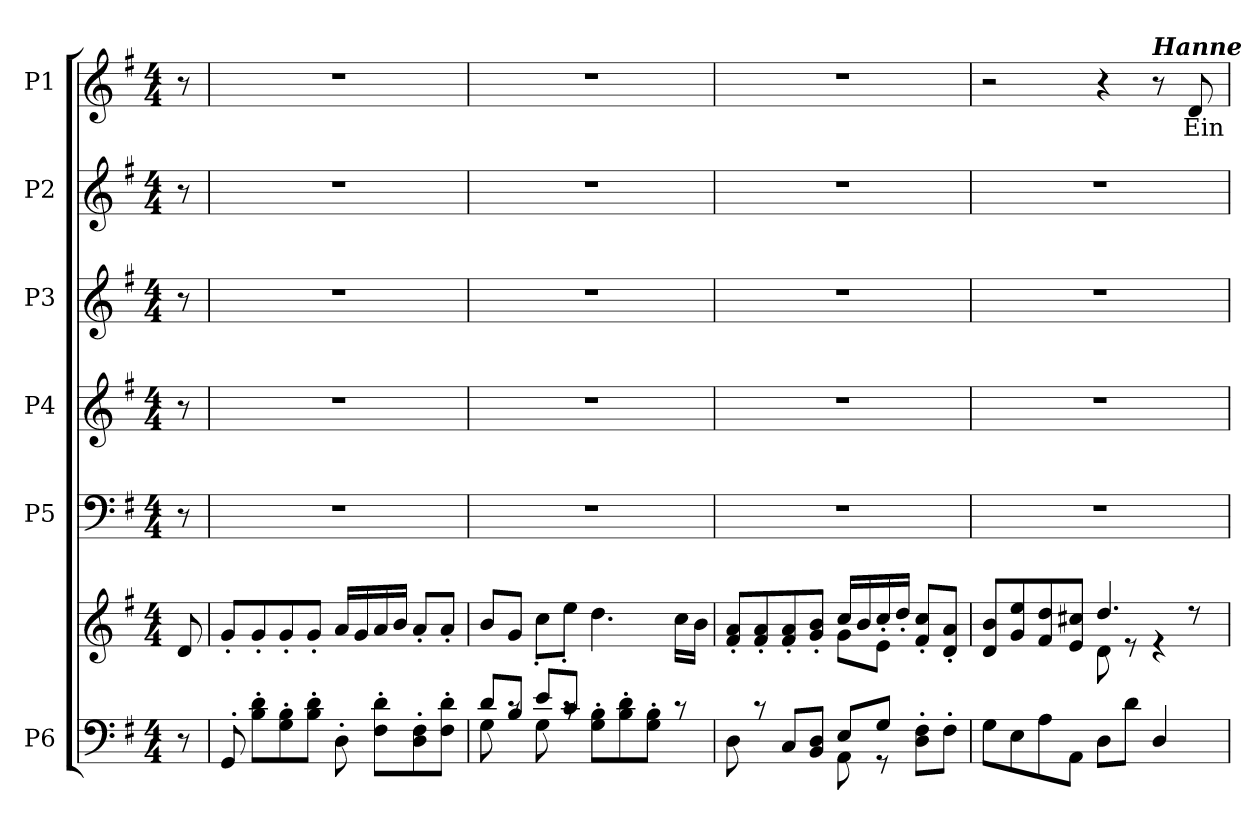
**kern	**kern	**kern	**kern	**kern	**kern	**kern	**text
*part6	*part6	*part5	*part4	*part3	*part2	*part1	*part1
*staff7	*staff6	*staff5	*staff4	*staff3	*staff2	*staff1	*staff1
*I"P6	*	*I"P5	*I"P4	*I"P3	*I"P2	*I"P1	*
*clefF4	*clefG2	*clefF4	*clefG2	*clefG2	*clefG2	*clefG2	*
*	*	*	*ITrd7c12	*	*	*	*
*k[f#]	*k[f#]	*k[f#]	*k[f#]	*k[f#]	*k[f#]	*k[f#]	*
*G:	*G:	*G:	*G:	*G:	*G:	*G:	*
*M4/4	*M4/4	*M4/4	*M4/4	*M4/4	*M4/4	*M4/4	*
=1	=1	=1	=1	=1	=1	=1	=1
*^	*^	*	*	*	*	*	*
8r	8ryy	8ryy	8d/	8r	8r	8r	8r	8r	.
=2	=2	=2	=2	=2	=2	=2	=2	=2	=2
8GG'>/	1ryy	1ryy	8g'>/L	1r	1r	1r	1r	1r	.
8B\'> 8d\'>L	.	.	8g'>/	.	.	.	.	.	.
8G\'> 8B\'>	.	.	8g'>/	.	.	.	.	.	.
8B\'> 8d\'>J	.	.	8g'>/J	.	.	.	.	.	.
8D'>\	.	.	16a/LL	.	.	.	.	.	.
.	.	.	16g/	.	.	.	.	.	.
8F#\'> 8d\'>L	.	.	16a/	.	.	.	.	.	.
.	.	.	16b/JJ	.	.	.	.	.	.
8D\'> 8F#\'>	.	.	8a'>/L	.	.	.	.	.	.
8F#\'> 8d\'>J	.	.	8a'>/J	.	.	.	.	.	.
=3	=3	=3	=3	=3	=3	=3	=3	=3	=3
8G\	8d/L	1ryy	8b/L	1r	1r	1r	1r	1r	.
8rc	8B/J	.	8g/J	.	.	.	.	.	.
8G\	8e/L	.	8cc'>\L	.	.	.	.	.	.
8rc	8c/J	.	8ee'>\J	.	.	.	.	.	.
8G\'< 8B\'<L	2ryy	.	4.dd\	.	.	.	.	.	.
8B\'< 8d\'<	.	.	.	.	.	.	.	.	.
8G\'< 8B\'<J	.	.	.	.	.	.	.	.	.
8rc	.	.	16cc\LL	.	.	.	.	.	.
.	.	.	16b\JJ	.	.	.	.	.	.
=4	=4	=4	=4	=4	=4	=4	=4	=4	=4
8D\	2ryy	2ryy	8f#/'< 8a/'<L	1r	1r	1r	1r	1r	.
8rc	.	.	8f#/'< 8a/'<	.	.	.	.	.	.
8C/L	.	.	8f#/'< 8a/'<	.	.	.	.	.	.
8BB/ 8D/J	.	.	8g/'< 8b/'<J	.	.	.	.	.	.
8E/L	8AA\	8g\L	16cc/LL	.	.	.	.	.	.
.	.	.	16b/	.	.	.	.	.	.
8G/J	8rGG	8e\J	16cc'</	.	.	.	.	.	.
.	.	.	16dd'</JJ	.	.	.	.	.	.
8D\'< 8F#\'<L	4ryy	4ryy	8f#/'> 8cc/'>L	.	.	.	.	.	.
8F#'<\J	.	.	8d/'> 8a/'>J	.	.	.	.	.	.
=5	=5	=5	=5	=5	=5	=5	=5	=5	=5
8G\L	1ryy	2ryy	8d/ 8b/L	1r	1r	1r	1r	2r	.
8E\	.	.	8g/ 8ee/	.	.	.	.	.	.
8A\	.	.	8f#/ 8dd/	.	.	.	.	.	.
8AA\J	.	.	8e/ 8cc#X/J	.	.	.	.	.	.
8D\L	.	8d\	4.dd/	.	.	.	.	4r	.
8d\J	.	8re	.	.	.	.	.	.	.
!	!	!	!	!	!	!	!	!LO:TX:a:Bi:t=Hanne	!
4D/	.	4re	.	.	.	.	.	8r	.
!	!	!	!	!	!	!	!	!	!LO:LY:b
.	.	.	8rdd	.	.	.	.	8d/	Ein
*v	*v	*	*	*	*	*	*	*	*
*	*v	*v	*	*	*	*	*	*
=	=	=	=	=	=	=	=
*-	*-	*-	*-	*-	*-	*-	*-
